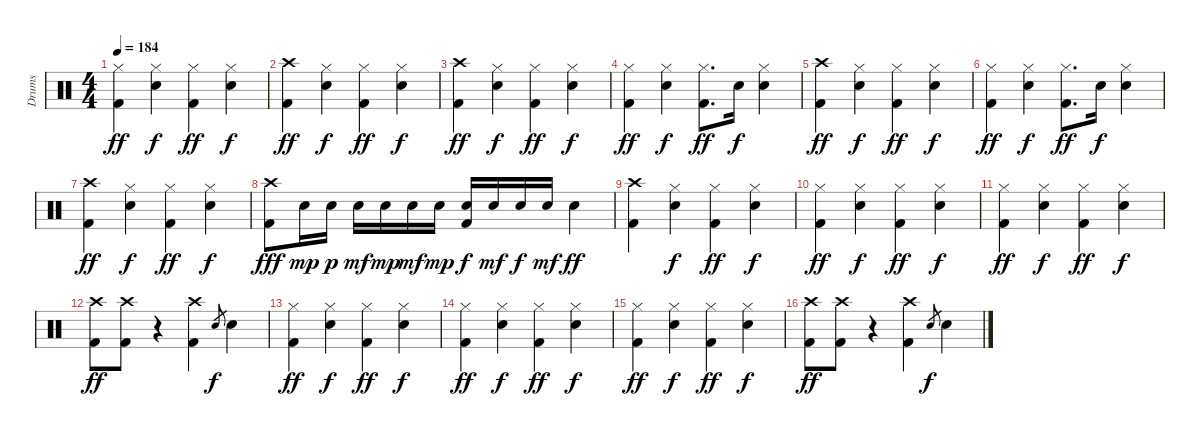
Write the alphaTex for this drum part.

\track ("Drums" "Drums") {instrument percussion}
\staff {score}
\articulation defaults
\ts (4 4)
\tempo 184
\clef neutral
\ks c
("Hi-Hat (closed)" "Kick (hit) 2").4{dy ff} ("Hi-Hat (closed)" "Snare (hit) 2").4{dy f} ("Hi-Hat (closed)" "Kick (hit) 2").4{dy ff} ("Hi-Hat (closed)" "Snare (hit) 2").4{dy f} |
("Crash high (hit)" "Kick (hit) 2").4{dy ff} ("Hi-Hat (closed)" "Snare (hit) 2").4{dy f} ("Hi-Hat (closed)" "Kick (hit) 2").4{dy ff} ("Hi-Hat (closed)" "Snare (hit) 2").4{dy f} |
("Crash high (hit)" "Kick (hit) 2").4{dy ff} ("Hi-Hat (closed)" "Snare (hit) 2").4{dy f} ("Hi-Hat (closed)" "Kick (hit) 2").4{dy ff} ("Hi-Hat (closed)" "Snare (hit) 2").4{dy f} |
("Hi-Hat (closed)" "Kick (hit) 2").4{dy ff} ("Hi-Hat (closed)" "Snare (hit) 2").4{dy f} ("Hi-Hat (closed)" "Kick (hit) 2").8{d dy ff} "Snare (hit) 2".16{dy f} ("Hi-Hat (closed)" "Snare (hit) 2").4 |
("Crash high (hit)" "Kick (hit) 2").4{dy ff} ("Hi-Hat (closed)" "Snare (hit) 2").4{dy f} ("Hi-Hat (closed)" "Kick (hit) 2").4{dy ff} ("Hi-Hat (closed)" "Snare (hit) 2").4{dy f} |
("Hi-Hat (closed)" "Kick (hit) 2").4{dy ff} ("Hi-Hat (closed)" "Snare (hit) 2").4{dy f} ("Hi-Hat (closed)" "Kick (hit) 2").8{d dy ff} "Snare (hit) 2".16{dy f} ("Hi-Hat (closed)" "Snare (hit) 2").4 |
("Crash high (hit)" "Kick (hit) 2").4{dy ff} ("Hi-Hat (closed)" "Snare (hit) 2").4{dy f} ("Hi-Hat (closed)" "Kick (hit) 2").4{dy ff} ("Hi-Hat (closed)" "Snare (hit) 2").4{dy f} |
("Crash high (hit)" "Kick (hit) 2").8{dy fff} "Snare (hit) 2".16{dy mp} "Snare (hit) 2".16{dy p} "Snare (hit) 2".16{dy mf} "Snare (hit) 2".16{dy mp} "Snare (hit) 2".16{dy mf} "Snare (hit) 2".16{dy mp} ("Snare (hit) 2" "Kick (hit) 2").16{dy f} "Snare (hit) 2".16{dy mf} "Snare (hit) 2".16{dy f} "Snare (hit) 2".16{dy mf} "Snare (hit) 2".4{dy ff} |
("Crash high (hit)" "Kick (hit) 2").4 ("Hi-Hat (closed)" "Snare (hit) 2").4{dy f} ("Hi-Hat (closed)" "Kick (hit) 2").4{dy ff} ("Hi-Hat (closed)" "Snare (hit) 2").4{dy f} |
("Hi-Hat (closed)" "Kick (hit) 2").4{dy ff} ("Hi-Hat (closed)" "Snare (hit) 2").4{dy f} ("Hi-Hat (closed)" "Kick (hit) 2").4{dy ff} ("Hi-Hat (closed)" "Snare (hit) 2").4{dy f} |
("Hi-Hat (closed)" "Kick (hit) 2").4{dy ff} ("Hi-Hat (closed)" "Snare (hit) 2").4{dy f} ("Hi-Hat (closed)" "Kick (hit) 2").4{dy ff} ("Hi-Hat (closed)" "Snare (hit) 2").4{dy f} |
("Crash high (hit)" "Kick (hit) 2").8{dy ff} ("Crash high (hit)" "Kick (hit) 2").8 r.4 ("Crash high (hit)" "Kick (hit) 2").4 "Snare (hit) 2".8{gr dy f} "Snare (hit) 2".4 |
("Hi-Hat (closed)" "Kick (hit) 2").4{dy ff} ("Hi-Hat (closed)" "Snare (hit) 2").4{dy f} ("Hi-Hat (closed)" "Kick (hit) 2").4{dy ff} ("Hi-Hat (closed)" "Snare (hit) 2").4{dy f} |
("Hi-Hat (closed)" "Kick (hit) 2").4{dy ff} ("Hi-Hat (closed)" "Snare (hit) 2").4{dy f} ("Hi-Hat (closed)" "Kick (hit) 2").4{dy ff} ("Hi-Hat (closed)" "Snare (hit) 2").4{dy f} |
("Hi-Hat (closed)" "Kick (hit) 2").4{dy ff} ("Hi-Hat (closed)" "Snare (hit) 2").4{dy f} ("Hi-Hat (closed)" "Kick (hit) 2").4{dy ff} ("Hi-Hat (closed)" "Snare (hit) 2").4{dy f} |
("Crash high (hit)" "Kick (hit) 2").8{dy ff} ("Crash high (hit)" "Kick (hit) 2").8 r.4 ("Crash high (hit)" "Kick (hit) 2").4 "Snare (hit) 2".8{gr dy f} "Snare (hit) 2".4
